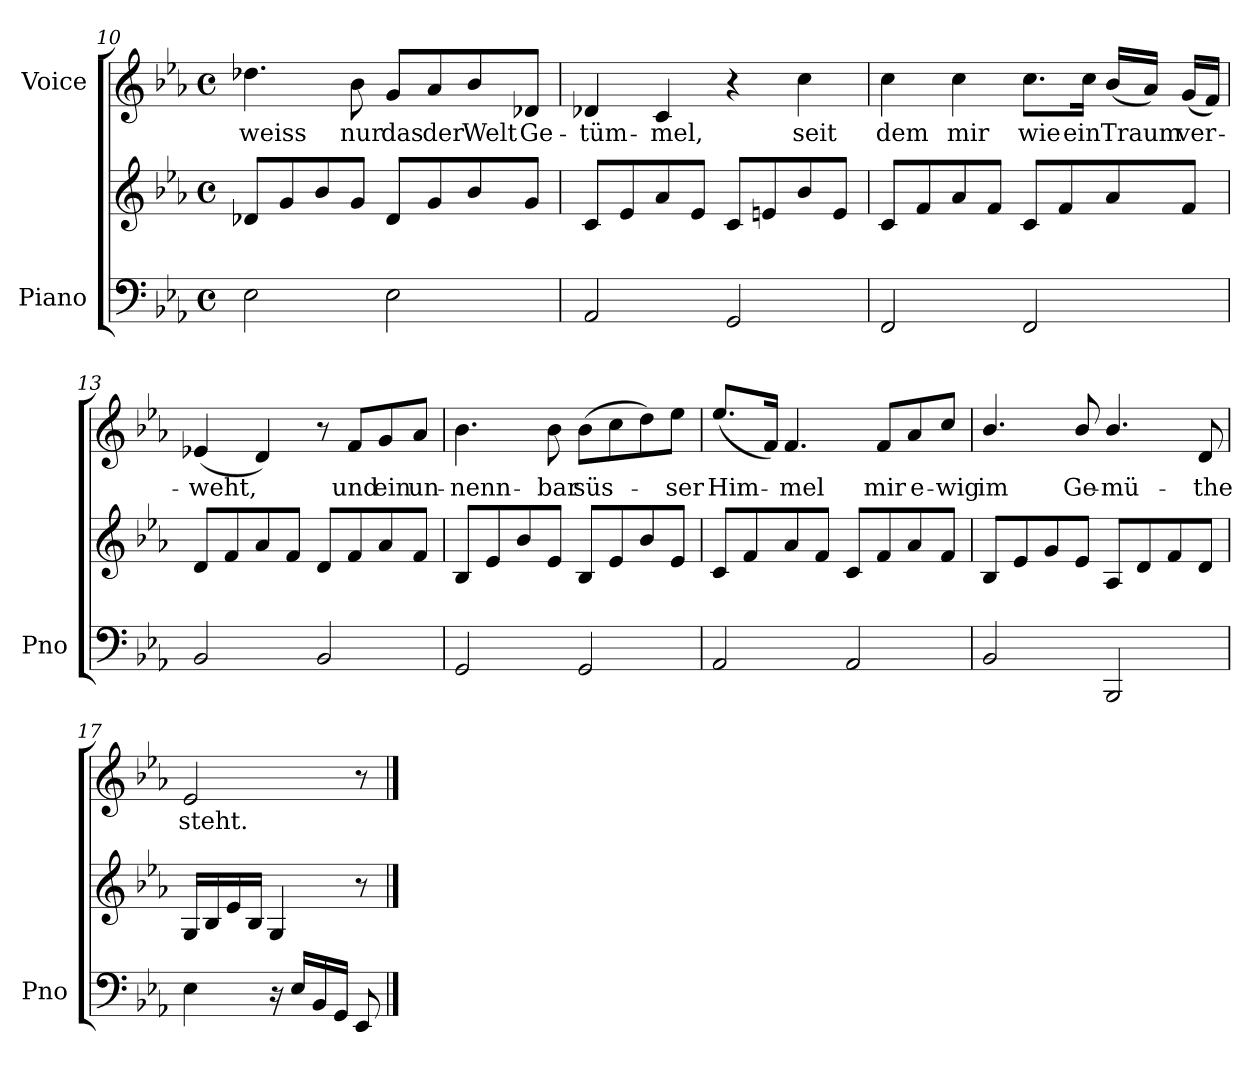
**kern	**kern	**kern	**text
*part2	*part2	*part1	*part1
*staff3	*staff2	*staff1	*staff1
*I"Piano	*	*I"Voice	*
*I'Pno	*	*	*
!!LO:LB:g=z
*clefF4	*clefG2	*clefG2	*
*k[b-e-a-]	*k[b-e-a-]	*k[b-e-a-]	*
*M4/4	*M4/4	*M4/4	*
*met(c)	*met(c)	*met(c)	*
=10	=10	=10	=10
!	!	!	!LO:LY:b
2E-\	8d-X/L	4.dd-X\	weiss
.	8g/	.	.
.	8b-/	.	.
!	!	!	!LO:LY:b
.	8g/J	8b-\	nur
!	!	!	!LO:LY:b
2E-\	8d-/L	8g/L	das
!	!	!	!LO:LY:b
.	8g/	8a-/	der
!	!	!	!LO:LY:b
.	8b-/	8b-/	Welt
!	!	!	!LO:LY:b
.	8g/J	8d-X/J	Ge-
=11	=11	=11	=11
!	!	!	!LO:LY:b
2AA-/	8c/L	4d-X/	-tüm-
.	8e-/	.	.
!	!	!	!LO:LY:b
.	8a-/	4c/	-mel,
.	8e-/J	.	.
2GG/	8c/L	4r	.
.	8en/	.	.
!	!	!	!LO:LY:b
.	8b-/	4cc\	seit
.	8e/J	.	.
=12	=12	=12	=12
!	!	!	!LO:LY:b
2FF/	8c/L	4cc\	dem
.	8f/	.	.
!	!	!	!LO:LY:b
.	8a-/	4cc\	mir
.	8f/J	.	.
!	!	!	!LO:LY:b
2FF/	8c/L	8.cc\L	wie
.	8f/	.	.
!	!	!	!LO:LY:b
.	.	16cc\Jk	ein
!	!	!	!LO:LY:b
.	8a-/	(<16b-/LL	Traum
.	.	16a-/JJ)	.
!	!	!	!LO:LY:b
.	8f/J	(<16g/LL	ver-
.	.	16f/JJ)	.
=13	=13	=13	=13
!	!	!	!LO:LY:b
2BB-/	8d/L	(<4e-X/	-weht,
.	8f/	.	.
.	8a-/	4d/)	.
.	8f/J	.	.
2BB-/	8d/L	8r	.
!	!	!	!LO:LY:b
.	8f/	8f/L	und
!	!	!	!LO:LY:b
.	8a-/	8g/	ein
!	!	!	!LO:LY:b
.	8f/J	8a-/J	un-
!!LO:PB:g=z
=14	=14	=14	=14
!	!	!	!LO:LY:b
2GG/	8B-/L	4.b-\	-nenn-
.	8e-/	.	.
.	8b-/	.	.
!	!	!	!LO:LY:b
.	8e-/J	8b-\	-bar
!	!	!	!LO:LY:b
2GG/	8B-/L	(>8b-\L	süs-
.	8e-/	8cc\	.
.	8b-/	8dd\)	.
!	!	!	!LO:LY:b
.	8e-/J	8ee-\J	-ser
=15	=15	=15	=15
!	!	!	!LO:LY:b
2AA-/	8c/L	(<8.ee-/L	Him-
.	8f/	.	.
.	.	16f/Jk)	.
!	!	!	!LO:LY:b
.	8a-/	4.f/	-mel
.	8f/J	.	.
2AA-/	8c/L	.	.
!	!	!	!LO:LY:b
.	8f/	8f/L	mir
!	!	!	!LO:LY:b
.	8a-/	8a-/	e-
!	!	!	!LO:LY:b
.	8f/J	8cc/J	-wig
=16	=16	=16	=16
!	!	!	!LO:LY:b
2BB-/	8B-/L	4.b-/	im
.	8e-/	.	.
.	8g/	.	.
!	!	!	!LO:LY:b
.	8e-/J	8b-/	Ge-
!	!	!	!LO:LY:b
2BBB-/	8A-/L	4.b-/	-mü-
.	8d/	.	.
.	8f/	.	.
!	!	!	!LO:LY:b
.	8d/J	8d/	-the
=17	=17	=17	=17
!	!	!	!LO:LY:b
4E-\	16G/LL	2e-/	steht.
.	16B-/	.	.
.	16e-/	.	.
.	16B-/JJ	.	.
16r	4G/	.	.
16E-/LL	.	.	.
16BB-/	.	.	.
16GG/JJ	.	.	.
8EE-/	8r	8r	.
==	==	==	==
*-	*-	*-	*-
